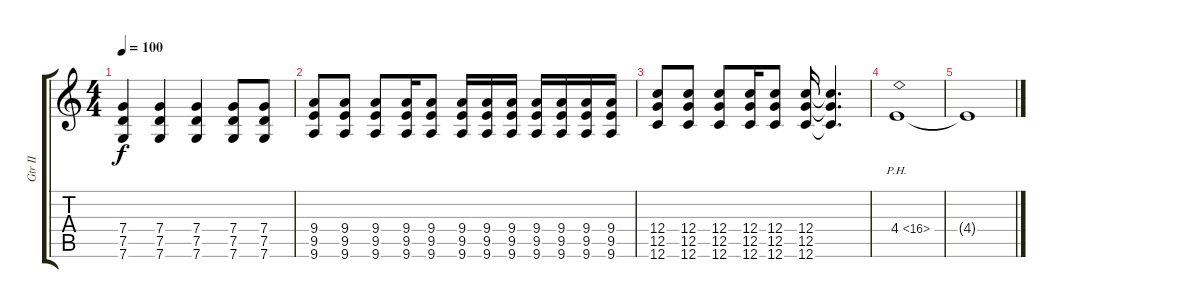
\track ("Gtr II" "Gtr II") {instrument overdrivenguitar}
\staff {score tabs}
\tuning (D4 A3 F3 C3 G2 C2) {hide}
\ts (4 4)
\tempo 100
\clef g2
\ks c
(7.4 7.5 7.6).4{dy f} (7.4 7.5 7.6).4 (7.4 7.5 7.6).4 (7.4 7.5 7.6).8 (7.4 7.5 7.6).8 |
(9.4 9.5 9.6).8 (9.4 9.5 9.6).8 (9.4 9.5 9.6).8 (9.4 9.5 9.6).16 (9.4 9.5 9.6).8 (9.4 9.5 9.6).16 (9.4 9.5 9.6).16 (9.4 9.5 9.6).16 (9.4 9.5 9.6).16 (9.4 9.5 9.6).16 (9.4 9.5 9.6).16 (9.4 9.5 9.6).16 |
(12.4 12.5 12.6).8 (12.4 12.5 12.6).8 (12.4 12.5 12.6).8 (12.4 12.5 12.6).16 (12.4 12.5 12.6).8 (12.4 12.5 12.6).16 (12.4{t} 12.5{t} 12.6{t}).4{d} |
4.4{ph 12}.1{volume 7} |
4.4{t}.1{volume 0}
